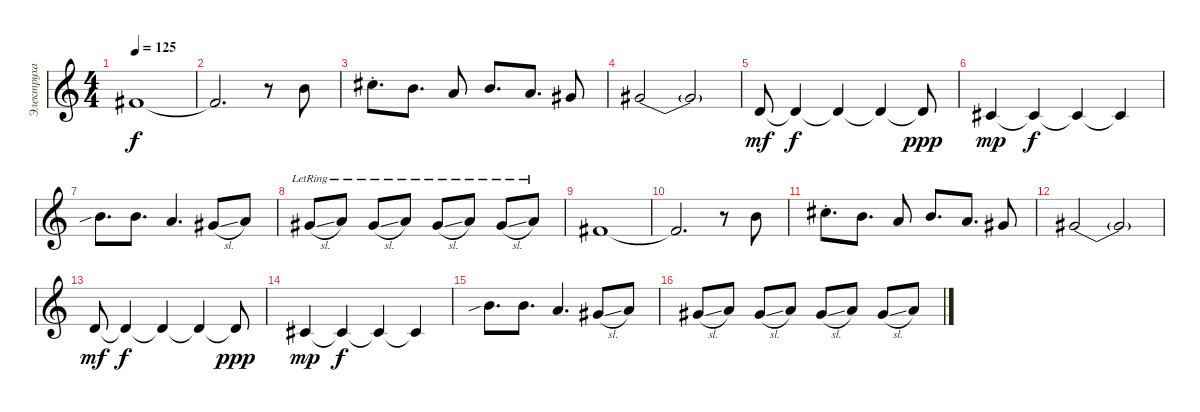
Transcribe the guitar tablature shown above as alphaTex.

\track ("Электруха" "Электруха") {instrument overdrivenguitar}
\staff {score}
\tuning (E4 B3 G3 D3 A2 E2) {hide}
\ts (4 4)
\tempo 125
\clef g2
\ks c
9.5.1{dy f volume 0} |
9.5{t}.2{d} r.8 9.4.8{volume 13} |
11.4{st}.8{d} 9.4.8{d} 7.4.8 9.4.8{d} 7.4.8{d} 6.4.8 |
6.4{be (custom 0 0 10 2 20 2 30 0 60 0)}.2{volume 0} 6.4{be (custom 0 0 10 2 20 2 30 0 60 0) t}.2 |
5.5.8{dy mf volume 13} 5.5{t}.4{dy f volume 0} 5.5{t}.4 5.5{t}.4 5.5{t}.8{dy ppp} |
4.5.4{dy mp volume 13} 4.5{t}.4{dy f volume 0} 4.5{t}.4 4.5{t}.4 |
9.4{sib}.8{d volume 13} 9.4.8{d} 7.4.4{d} 6.4{sl}.8{volume 0} 7.4.8 |
6.4{sl lr}.8 7.4{lr}.8 6.4{sl lr}.8 7.4{lr}.8 6.4{sl lr}.8 7.4{lr}.8 6.4{sl lr}.8 7.4{lr}.8 |
9.5.1{volume 0} |
9.5{t}.2{d} r.8 9.4.8{volume 13} |
11.4{st}.8{d} 9.4.8{d} 7.4.8 9.4.8{d} 7.4.8{d} 6.4.8 |
6.4{be (custom 0 0 10 2 20 2 30 0 60 0)}.2{volume 0} 6.4{be (custom 0 0 10 2 20 2 30 0 60 0) t}.2 |
5.5.8{dy mf volume 13} 5.5{t}.4{dy f volume 0} 5.5{t}.4 5.5{t}.4 5.5{t}.8{dy ppp} |
4.5.4{dy mp volume 13} 4.5{t}.4{dy f volume 0} 4.5{t}.4 4.5{t}.4 |
9.4{sib}.8{d volume 13} 9.4.8{d} 7.4.4{d} 6.4{sl}.8{volume 13} 7.4.8 |
6.4{sl}.8{volume 16} 7.4.8 6.4{sl}.8 7.4.8 6.4{sl}.8 7.4.8 6.4{sl}.8 7.4.8
